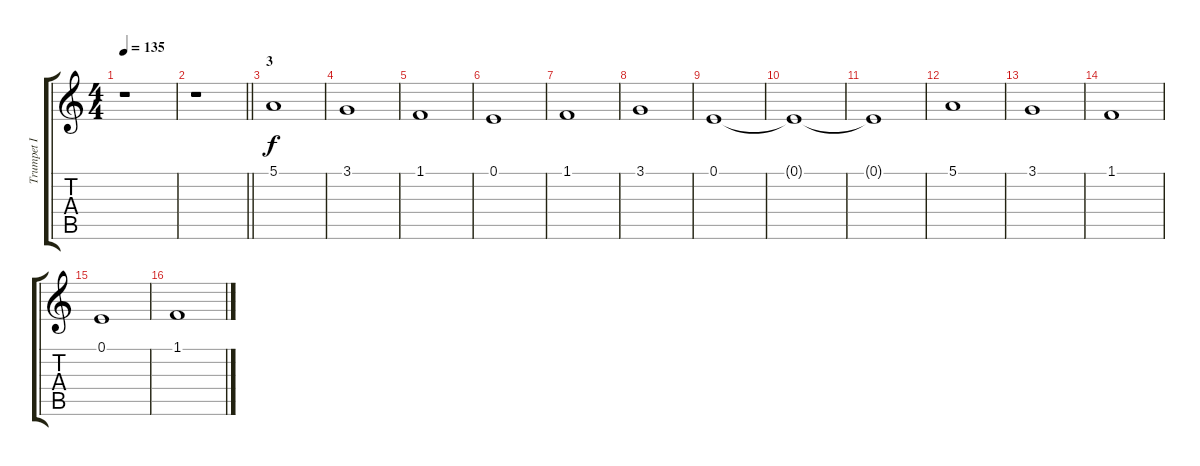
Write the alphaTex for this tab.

\track ("Trumpet I" "Trumpet I") {instrument mutedtrumpet}
\staff {score tabs}
\tuning (E4 B3 G3 D3 A2 E2) {hide}
\ts (4 4)
\tempo 135
\clef g2
\ks c
r.1{dy f} |
\barLineRight lightlight
r.1 |
\section ("" "3")
5.1.1 |
3.1.1 |
1.1.1 |
0.1.1 |
1.1.1 |
3.1.1 |
0.1.1 |
0.1{t}.1 |
0.1{t}.1 |
5.1.1 |
3.1.1 |
1.1.1 |
0.1.1 |
1.1.1
